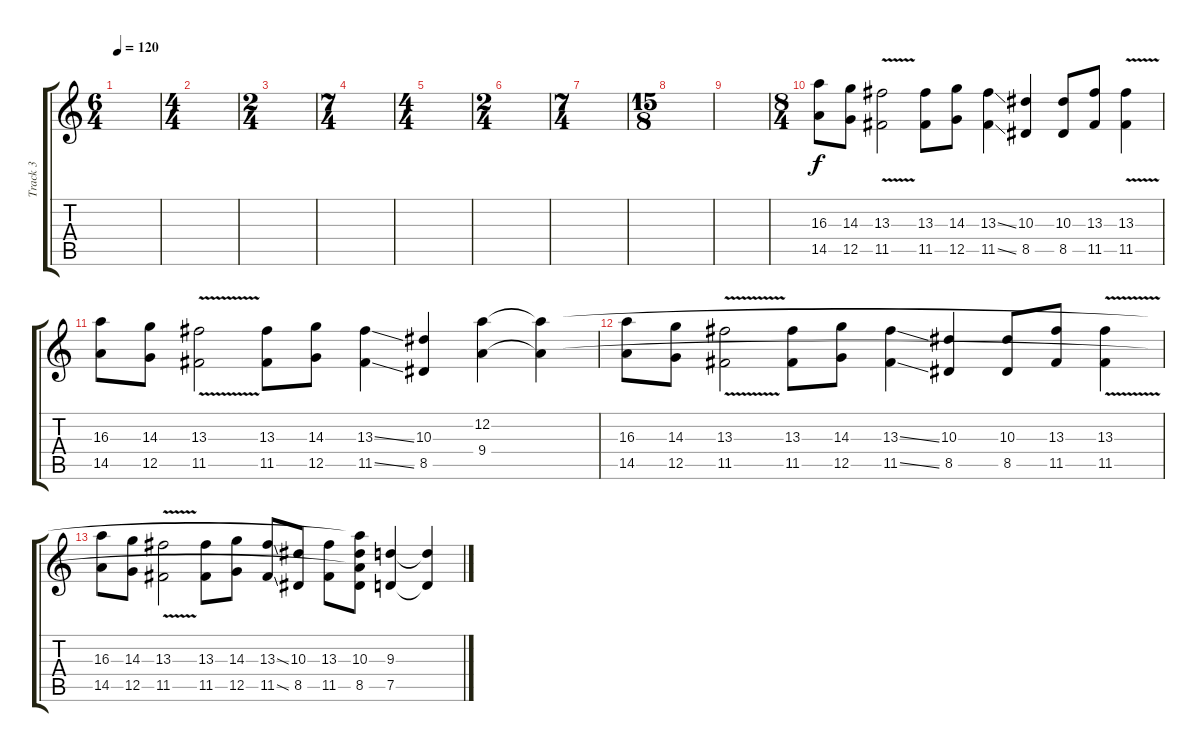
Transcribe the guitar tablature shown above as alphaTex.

\track ("Track 3" "Track 3") {instrument distortionguitar}
\staff {score tabs}
\tuning (D4 A3 F3 C3 G2 C2) {hide}
\ts (6 4)
\tempo 120
\clef g2
\ks c
|
\ts (4 4)
|
\ts (2 4)
|
\ts (7 4)
|
\ts (4 4)
|
\ts (2 4)
|
\ts (7 4)
|
\ts (15 8)
|
|
\ts (8 4)
(16.3 14.5).8 (14.3 12.5).8 (13.3{v} 11.5{v}).2 (13.3 11.5).8 (14.3 12.5).8 (13.3{ss} 11.5{ss}).4 (10.3 8.5).4 (10.3 8.5).8 (13.3 11.5).8 (13.3{v} 11.5{v}).4 |
(16.3 14.5).8 (14.3 12.5).8 (13.3{v} 11.5{v}).2 (13.3 11.5).8 (14.3 12.5).8 (13.3{ss} 11.5{ss}).4 (10.3 8.5).4 (12.2 9.4).4 (12.2{t} 9.4{t}).4 |
(16.3 14.5).8 (14.3 12.5).8 (13.3{v} 11.5{v}).2 (13.3 11.5).8 (14.3 12.5).8 (13.3{ss} 11.5{ss}).4 (10.3 8.5).4 (10.3 8.5).8 (13.3 11.5).8 (13.3{v} 11.5{v}).4 |
(16.3 14.5).8 (14.3 12.5).8 (13.3{v} 11.5{v}).2 (13.3 11.5).8 (14.3 12.5).8 (13.3{ss} 11.5{ss}).8 (10.3 8.5).8 (13.3 11.5).8 (12.2{t} 10.3 9.4{t} 8.5).8 (9.3 7.5).4 (9.3{t} 7.5{t}).4
